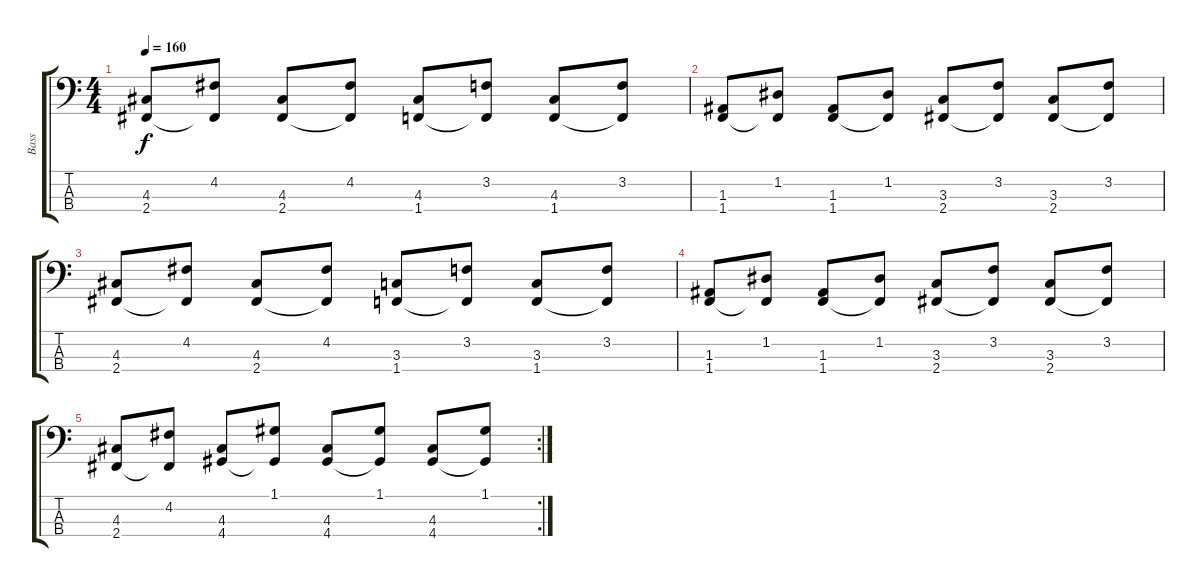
\track ("Bass" "Bass") {instrument electricguitarjazz}
\staff {score tabs}
\tuning (G2 D2 A1 E1) {hide}
\ts (4 4)
\tempo 160
\clef f4
\ks c
(4.3 2.4).8{dy f} (4.2 2.4{t}).8 (4.3 2.4).8 (4.2 2.4{t}).8 (4.3 1.4).8 (3.2 1.4{t}).8 (4.3 1.4).8 (3.2 1.4{t}).8 |
(1.3 1.4).8 (1.2 1.4{t}).8 (1.3 1.4).8 (1.2 1.4{t}).8 (3.3 2.4).8 (3.2 2.4{t}).8 (3.3 2.4).8 (3.2 2.4{t}).8 |
(4.3 2.4).8 (4.2 2.4{t}).8 (4.3 2.4).8 (4.2 2.4{t}).8 (3.3 1.4).8 (3.2 1.4{t}).8 (3.3 1.4).8 (3.2 1.4{t}).8 |
(1.3 1.4).8 (1.2 1.4{t}).8 (1.3 1.4).8 (1.2 1.4{t}).8 (3.3 2.4).8 (3.2 2.4{t}).8 (3.3 2.4).8 (3.2 2.4{t}).8 |
\rc 2
(4.3 2.4).8 (4.2 2.4{t}).8 (4.3 4.4).8 (1.1 4.4{t}).8 (4.3 4.4).8 (1.1 4.4{t}).8 (4.3 4.4).8 (1.1 4.4{t}).8
